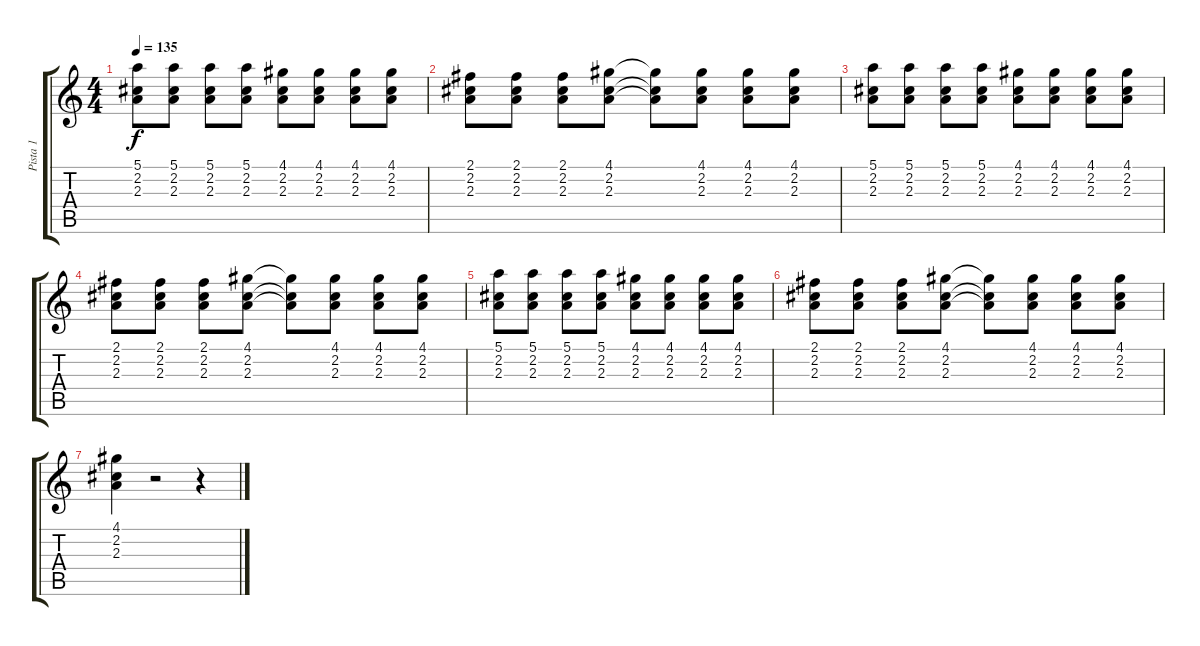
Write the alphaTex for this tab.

\track ("Pista 1" "Pista 1") {instrument overdrivenguitar}
\staff {score tabs}
\tuning (E4 B3 G3 D3 A2 E2) {hide}
\ts (4 4)
\tempo 135
\clef g2
\ks c
(5.1 2.2 2.3).8{dy f} (5.1 2.2 2.3).8 (5.1 2.2 2.3).8 (5.1 2.2 2.3).8 (4.1 2.2 2.3).8 (4.1 2.2 2.3).8 (4.1 2.2 2.3).8 (4.1 2.2 2.3).8 |
(2.1 2.2 2.3).8 (2.1 2.2 2.3).8 (2.1 2.2 2.3).8 (4.1 2.2 2.3).8 (4.1{t} 2.2{t} 2.3{t}).8 (4.1 2.2 2.3).8 (4.1 2.2 2.3).8 (4.1 2.2 2.3).8 |
(5.1 2.2 2.3).8 (5.1 2.2 2.3).8 (5.1 2.2 2.3).8 (5.1 2.2 2.3).8 (4.1 2.2 2.3).8 (4.1 2.2 2.3).8 (4.1 2.2 2.3).8 (4.1 2.2 2.3).8 |
(2.1 2.2 2.3).8 (2.1 2.2 2.3).8 (2.1 2.2 2.3).8 (4.1 2.2 2.3).8 (4.1{t} 2.2{t} 2.3{t}).8 (4.1 2.2 2.3).8 (4.1 2.2 2.3).8 (4.1 2.2 2.3).8 |
(5.1 2.2 2.3).8 (5.1 2.2 2.3).8 (5.1 2.2 2.3).8 (5.1 2.2 2.3).8 (4.1 2.2 2.3).8 (4.1 2.2 2.3).8 (4.1 2.2 2.3).8 (4.1 2.2 2.3).8 |
(2.1 2.2 2.3).8 (2.1 2.2 2.3).8 (2.1 2.2 2.3).8 (4.1 2.2 2.3).8 (4.1{t} 2.2{t} 2.3{t}).8 (4.1 2.2 2.3).8 (4.1 2.2 2.3).8 (4.1 2.2 2.3).8 |
(4.1 2.2 2.3).4 r.2 r.4
